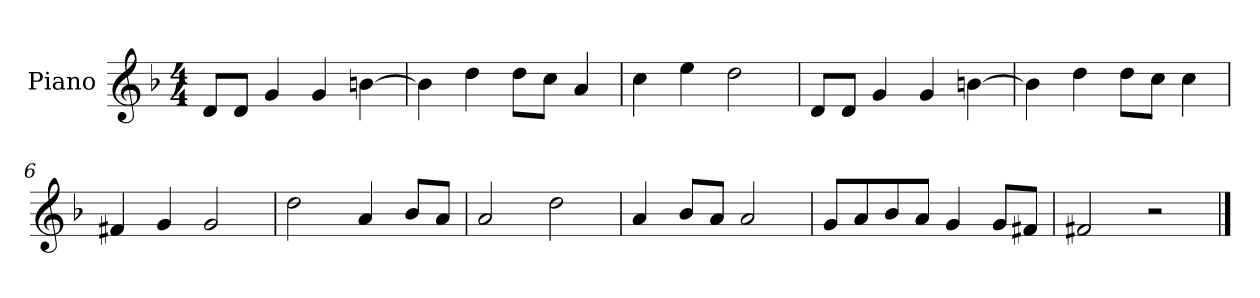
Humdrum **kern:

**kern
*part1
*staff1
*I"Piano
*I'P-no
*clefG2
*k[b-]
*M4/4
*MM90
=1
8d/L
8d/J
4g/
4g/
[4bn\
=2
4b\]
4dd\
8dd\L
8cc\J
4a/
=3
4cc\
4ee\
2dd\
=4
8d/L
8d/J
4g/
4g/
[4bn\
=5
4b\]
4dd\
8dd\L
8cc\J
4cc\
=6
4f#X/
4g/
2g/
=7
2dd\
4a/
8b-/L
8a/J
=8
2a/
2dd\
!!LO:LB:g=z
=9
4a/
8b-/L
8a/J
2a/
=10
8g/L
8a/
8b-/
8a/J
4g/
8g/L
8f#X/J
=11
2f#X/
2r
==
*-
